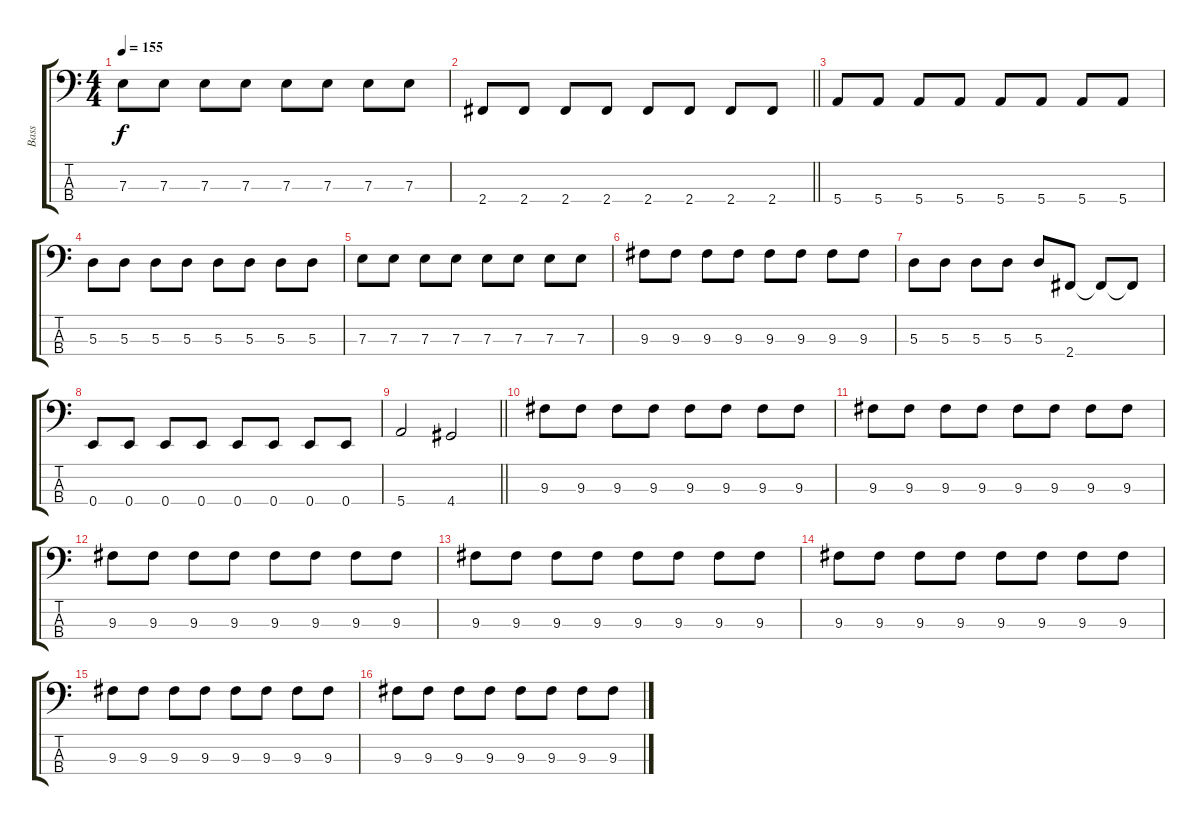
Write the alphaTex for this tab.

\track ("Bass" "Bass") {instrument electricbassfinger}
\staff {score tabs}
\tuning (G2 D2 A1 E1) {hide}
\ts (4 4)
\tempo 155
\clef f4
\ks c
7.3.8{dy f} 7.3.8 7.3.8 7.3.8 7.3.8 7.3.8 7.3.8 7.3.8 |
\barLineRight lightlight
2.4.8 2.4.8 2.4.8 2.4.8 2.4.8 2.4.8 2.4.8 2.4.8 |
5.4.8 5.4.8 5.4.8 5.4.8 5.4.8 5.4.8 5.4.8 5.4.8 |
5.3.8 5.3.8 5.3.8 5.3.8 5.3.8 5.3.8 5.3.8 5.3.8 |
7.3.8 7.3.8 7.3.8 7.3.8 7.3.8 7.3.8 7.3.8 7.3.8 |
9.3.8 9.3.8 9.3.8 9.3.8 9.3.8 9.3.8 9.3.8 9.3.8 |
5.3.8 5.3.8 5.3.8 5.3.8 5.3.8 2.4.8 2.4{t}.8 2.4{t}.8 |
0.4.8 0.4.8 0.4.8 0.4.8 0.4.8 0.4.8 0.4.8 0.4.8 |
\barLineRight lightlight
5.4.2 4.4.2 |
\section ("" "")
9.3.8{volume 14} 9.3.8 9.3.8 9.3.8 9.3.8 9.3.8 9.3.8 9.3.8 |
9.3.8 9.3.8 9.3.8 9.3.8 9.3.8 9.3.8 9.3.8 9.3.8 |
9.3.8 9.3.8 9.3.8 9.3.8 9.3.8 9.3.8 9.3.8 9.3.8 |
9.3.8 9.3.8 9.3.8 9.3.8 9.3.8 9.3.8 9.3.8 9.3.8 |
9.3.8 9.3.8 9.3.8 9.3.8 9.3.8 9.3.8 9.3.8 9.3.8 |
9.3.8 9.3.8 9.3.8 9.3.8 9.3.8 9.3.8 9.3.8 9.3.8 |
9.3.8 9.3.8 9.3.8 9.3.8 9.3.8 9.3.8 9.3.8 9.3.8
